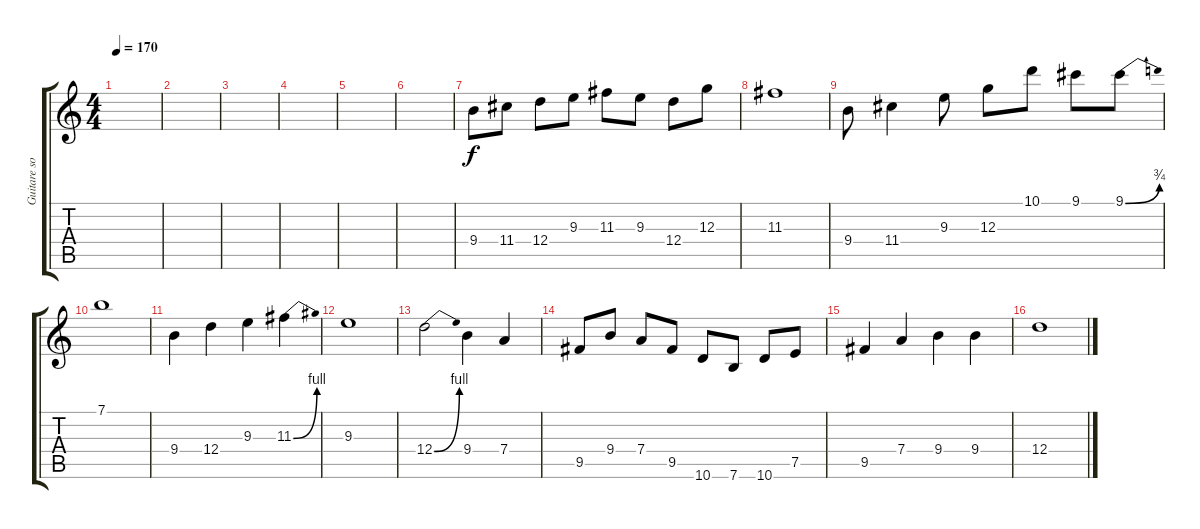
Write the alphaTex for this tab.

\track ("Guitare solo" "Guitare so") {instrument overdrivenguitar}
\staff {score tabs}
\tuning (E4 B3 G3 D3 A2 E2) {hide}
\ts (4 4)
\tempo 170
\clef g2
\ks c
|
|
|
|
|
|
9.4.8 11.4.8 12.4.8 9.3.8 11.3.8 9.3.8 12.4.8 12.3.8 |
11.3.1 |
9.4.8 11.4.4 9.3.8 12.3.8 10.1.8 9.1.8 9.1{be (bend 0 0 60 3)}.8 |
7.1.1 |
9.4.4 12.4.4 9.3.4 11.3{be (bend 0 0 60 4)}.4 |
9.3.1 |
12.4{be (bend 0 0 60 4)}.2 9.4.4 7.4.4 |
9.5.8 9.4.8 7.4.8 9.5.8 10.6.8 7.6.8 10.6.8 7.5.8 |
9.5.4 7.4.4 9.4.4 9.4.4 |
12.4.1
